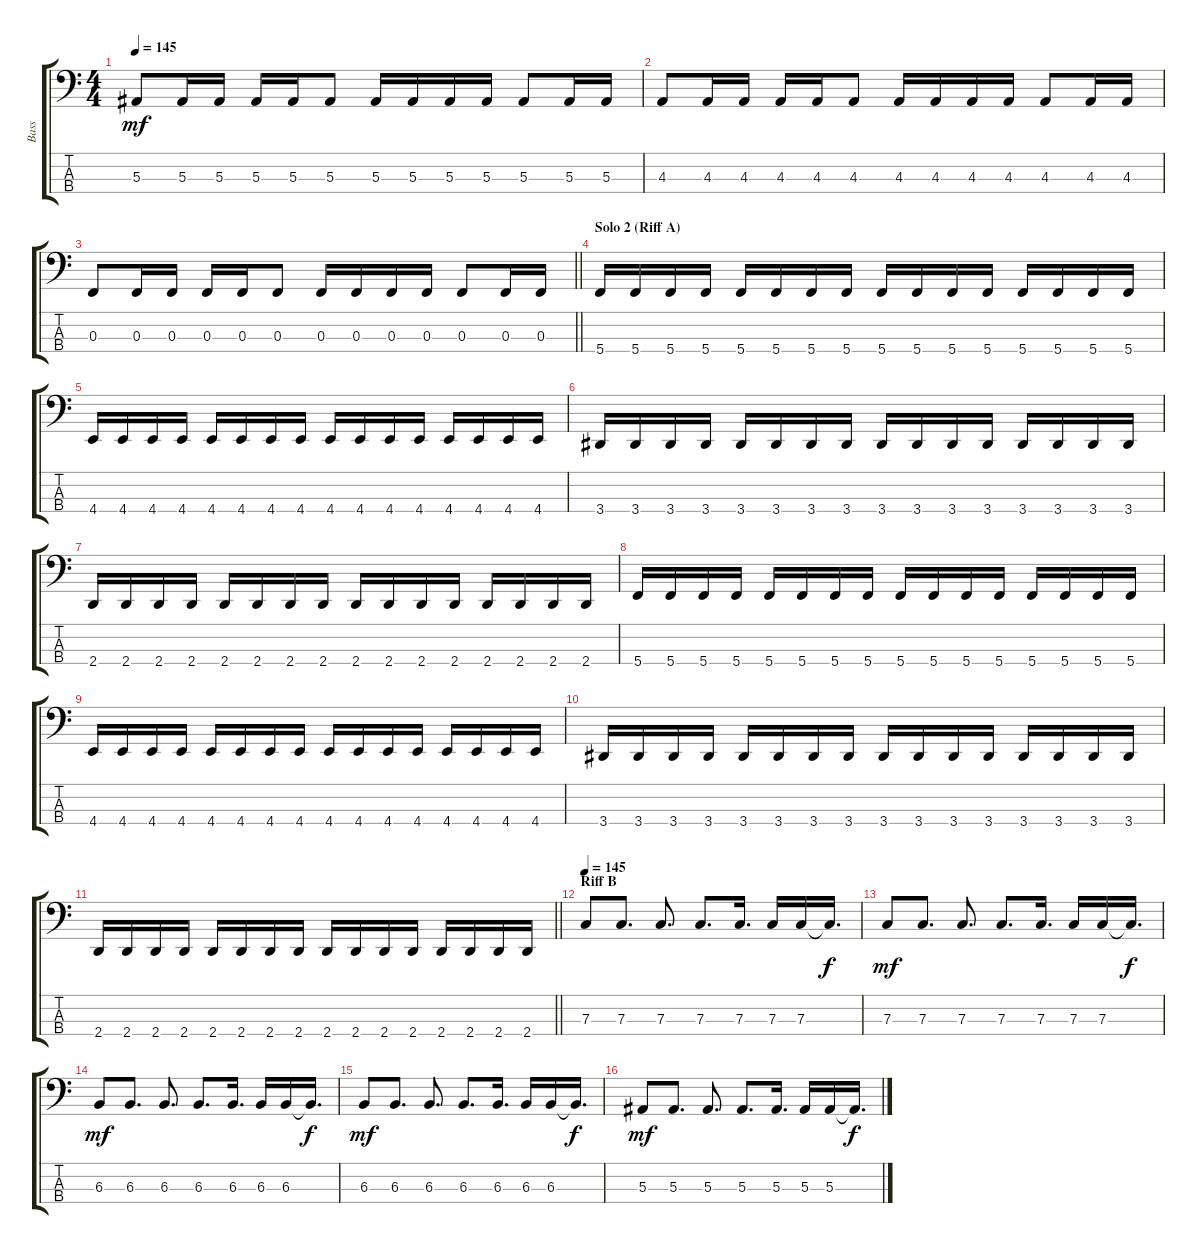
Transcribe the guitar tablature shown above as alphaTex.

\track ("Bass" "Bass") {instrument electricbassfinger}
\staff {score tabs}
\tuning (Eb2 Bb1 F1 C1) {hide}
\ts (4 4)
\tempo 145
\clef f4
\ks c
5.3.8{dy mf} 5.3.16 5.3.16 5.3.16 5.3.16 5.3.8 5.3.16 5.3.16 5.3.16 5.3.16 5.3.8 5.3.16 5.3.16 |
4.3.8 4.3.16 4.3.16 4.3.16 4.3.16 4.3.8 4.3.16 4.3.16 4.3.16 4.3.16 4.3.8 4.3.16 4.3.16 |
\barLineRight lightlight
0.3.8 0.3.16 0.3.16 0.3.16 0.3.16 0.3.8 0.3.16 0.3.16 0.3.16 0.3.16 0.3.8 0.3.16 0.3.16 |
\section ("" "Solo 2 (Riff A)")
5.4.16 5.4.16 5.4.16 5.4.16 5.4.16 5.4.16 5.4.16 5.4.16 5.4.16 5.4.16 5.4.16 5.4.16 5.4.16 5.4.16 5.4.16 5.4.16 |
4.4.16 4.4.16 4.4.16 4.4.16 4.4.16 4.4.16 4.4.16 4.4.16 4.4.16 4.4.16 4.4.16 4.4.16 4.4.16 4.4.16 4.4.16 4.4.16 |
3.4.16 3.4.16 3.4.16 3.4.16 3.4.16 3.4.16 3.4.16 3.4.16 3.4.16 3.4.16 3.4.16 3.4.16 3.4.16 3.4.16 3.4.16 3.4.16 |
2.4.16 2.4.16 2.4.16 2.4.16 2.4.16 2.4.16 2.4.16 2.4.16 2.4.16 2.4.16 2.4.16 2.4.16 2.4.16 2.4.16 2.4.16 2.4.16 |
5.4.16 5.4.16 5.4.16 5.4.16 5.4.16 5.4.16 5.4.16 5.4.16 5.4.16 5.4.16 5.4.16 5.4.16 5.4.16 5.4.16 5.4.16 5.4.16 |
4.4.16 4.4.16 4.4.16 4.4.16 4.4.16 4.4.16 4.4.16 4.4.16 4.4.16 4.4.16 4.4.16 4.4.16 4.4.16 4.4.16 4.4.16 4.4.16 |
3.4.16 3.4.16 3.4.16 3.4.16 3.4.16 3.4.16 3.4.16 3.4.16 3.4.16 3.4.16 3.4.16 3.4.16 3.4.16 3.4.16 3.4.16 3.4.16 |
\barLineRight lightlight
2.4.16 2.4.16 2.4.16 2.4.16 2.4.16 2.4.16 2.4.16 2.4.16 2.4.16 2.4.16 2.4.16 2.4.16 2.4.16 2.4.16 2.4.16 2.4.16 |
\section ("" "Riff B")
\tempo 145
7.3.8 7.3.8{d} 7.3.8{d} 7.3.8{d} 7.3.16{d} 7.3.16 7.3.16 7.3{t}.16{d dy f} |
7.3.8{dy mf} 7.3.8{d} 7.3.8{d} 7.3.8{d} 7.3.16{d} 7.3.16 7.3.16 7.3{t}.16{d dy f} |
6.3.8{dy mf} 6.3.8{d} 6.3.8{d} 6.3.8{d} 6.3.16{d} 6.3.16 6.3.16 6.3{t}.16{d dy f} |
6.3.8{dy mf} 6.3.8{d} 6.3.8{d} 6.3.8{d} 6.3.16{d} 6.3.16 6.3.16 6.3{t}.16{d dy f} |
5.3.8{dy mf} 5.3.8{d} 5.3.8{d} 5.3.8{d} 5.3.16{d} 5.3.16 5.3.16 5.3{t}.16{d dy f}
